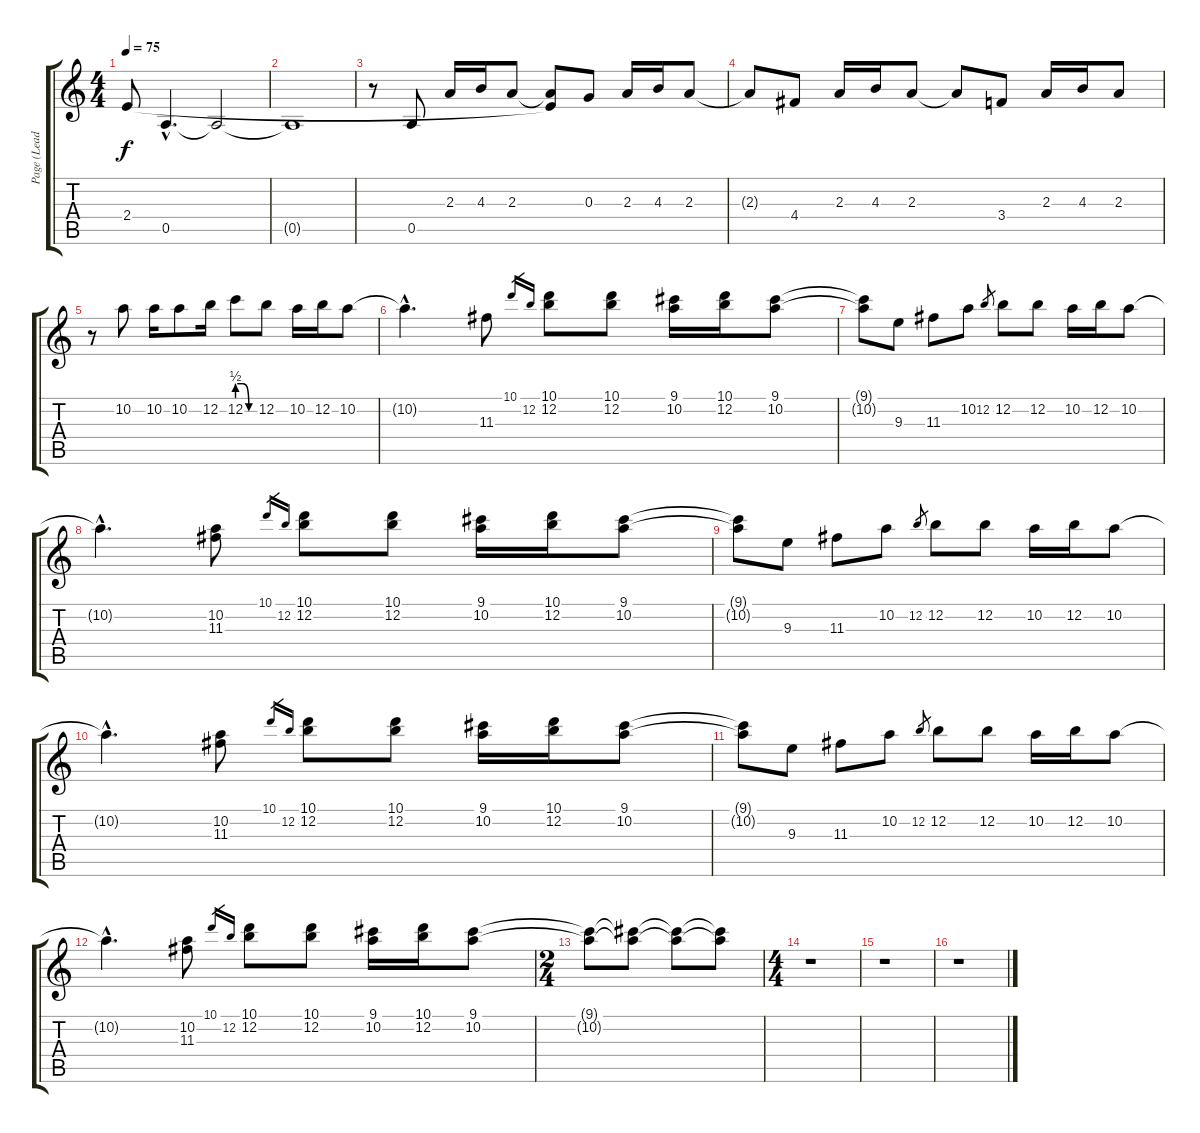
\track ("Page (Lead and Fills)" "Page (Lead") {instrument distortionguitar}
\staff {score tabs}
\tuning (E4 B3 G3 D3 A2 D2) {hide}
\ts (4 4)
\tempo 75
\clef g2
\ks c
2.4.8{dy f} 0.5{hac}.4{d} 0.5{t}.2 |
0.5{t}.1 |
r.8 0.5.8 2.3.16 4.3.16 2.3.8 (2.3{t} 2.4{t}).8 0.3.8 2.3.16 4.3.16 2.3.8 |
2.3{t}.8 4.4.8 2.3.16 4.3.16 2.3.8 2.3{t}.8 3.4.8 2.3.16 4.3.16 2.3.8 |
r.8 10.2.8 10.2.16 10.2.8 12.2.16 12.2{be (custom 0 2 20 2 40 0 60 0)}.8 12.2.8 10.2.16 12.2.16 10.2.8 |
10.2{hac t}.4{d} 11.3.8 10.1.16{gr} 12.2.16{gr} (10.1 12.2).8 (10.1 12.2).8 (9.1 10.2).16 (10.1 12.2).16 (9.1 10.2).8 |
(9.1{t} 10.2{t}).8 9.3.8 11.3.8 10.2.8 12.2.8{gr} 12.2.8 12.2.8 10.2.16 12.2.16 10.2.8 |
10.2{hac t}.4{d} (10.2 11.3).8 10.1.16{gr} 12.2.16{gr} (10.1 12.2).8 (10.1 12.2).8 (9.1 10.2).16 (10.1 12.2).16 (9.1 10.2).8 |
(9.1{t} 10.2{t}).8 9.3.8 11.3.8 10.2.8 12.2.8{gr} 12.2.8 12.2.8 10.2.16 12.2.16 10.2.8 |
10.2{hac t}.4{d} (10.2 11.3).8 10.1.16{gr} 12.2.16{gr} (10.1 12.2).8 (10.1 12.2).8 (9.1 10.2).16 (10.1 12.2).16 (9.1 10.2).8 |
(9.1{t} 10.2{t}).8 9.3.8 11.3.8 10.2.8 12.2.8{gr} 12.2.8 12.2.8 10.2.16 12.2.16 10.2.8 |
10.2{hac t}.4{d} (10.2 11.3).8 10.1.16{gr} 12.2.16{gr} (10.1 12.2).8 (10.1 12.2).8 (9.1 10.2).16 (10.1 12.2).16 (9.1 10.2).8 |
\ts (2 4)
(9.1{t} 10.2{t}).8{volume 11} (9.1{t} 10.2{t}).8{volume 9} (9.1{t} 10.2{t}).8{volume 7} (9.1{t} 10.2{t}).8{volume 5} |
\ts (4 4)
r.1 |
r.1 |
r.1
